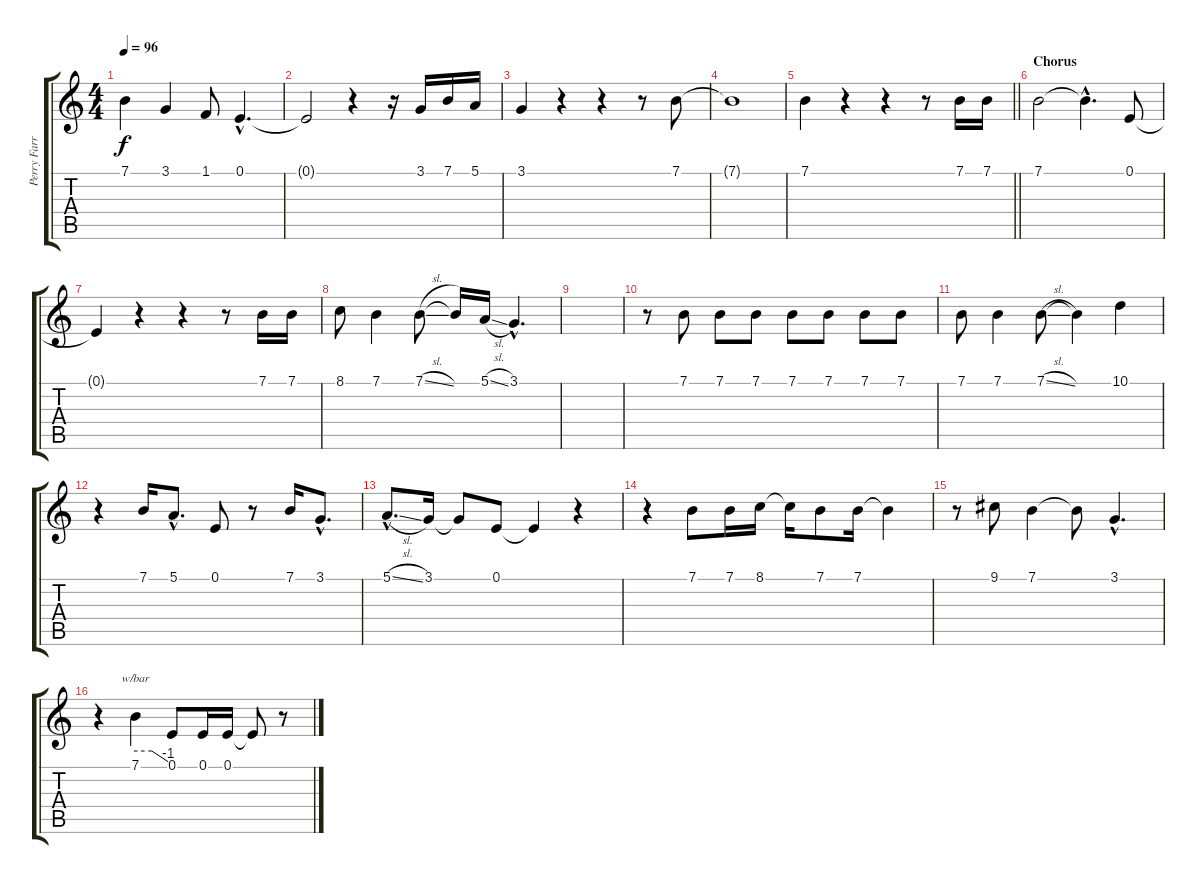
\track ("Perry Farrell" "Perry Farr") {instrument lead2sawtooth}
\staff {score tabs}
\tuning (E4 B3 G3 D3 A2 E2) {hide}
\ts (4 4)
\tempo 96
\clef g2
\ks c
7.1.4{dy f} 3.1.4 1.1.8 0.1{hac}.4{d} |
0.1{t}.2 r.4 r.16 3.1.16 7.1.16 5.1.16 |
3.1.4 r.4 r.4 r.8 7.1.8 |
7.1{t}.1 |
\barLineRight lightlight
7.1.4 r.4 r.4 r.8 7.1.16 7.1.16 |
\section ("" "Chorus")
7.1.2 7.1{hac t}.4{d} 0.1.8 |
0.1{t}.4 r.4 r.4 r.8 7.1.16 7.1.16 |
8.1.8 7.1.4 7.1{sl}.8 7.1{t}.16 5.1{sl}.16 3.1{hac}.4{d} |
|
r.8 7.1.8 7.1.8 7.1.8 7.1.8 7.1.8 7.1.8 7.1.8 |
7.1.8 7.1.4 7.1{sl}.8 7.1{t}.4 10.1.4 |
r.4 7.1.16 5.1{hac}.8{d} 0.1.8 r.8 7.1.16 3.1{hac}.8{d} |
5.1{sl hac}.8{d} 3.1.16 3.1{t}.8 0.1.8 0.1{t}.4 r.4 |
r.4 7.1.8 7.1.16 8.1.16 8.1{t}.16 7.1.8 7.1.16 7.1{t}.4 |
r.8 9.1.8 7.1.4 7.1{t}.8 3.1{hac}.4{d} |
r.4 7.1.4{tbe (custom default 0 0 30 0 60 -4)} 0.1.8 0.1.16 0.1.16 0.1{t}.8 r.8
